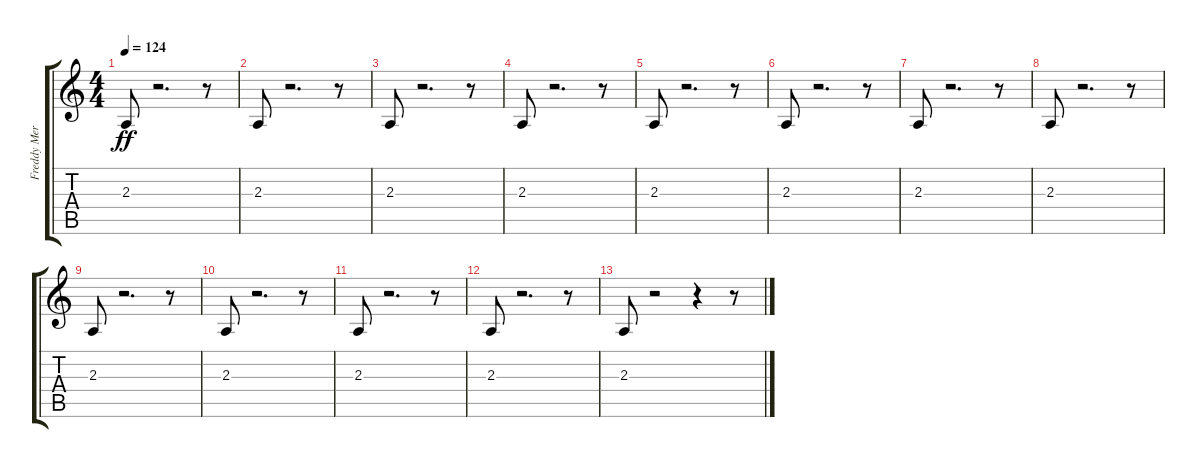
\track ("Freddy Mercury / Synths." "Freddy Mer") {instrument lead3calliope}
\staff {score tabs}
\tuning (E4 B3 G3 D3 A2 E2) {hide}
\ts (4 4)
\tempo 124
\clef g2
\ks c
2.3.8{dy ff} r.2{d} r.8 |
2.3.8 r.2{d} r.8 |
2.3.8 r.2{d} r.8 |
2.3.8 r.2{d} r.8 |
2.3.8 r.2{d} r.8 |
2.3.8 r.2{d} r.8 |
2.3.8 r.2{d} r.8 |
2.3.8 r.2{d} r.8 |
2.3.8 r.2{d} r.8 |
2.3.8 r.2{d} r.8 |
2.3.8 r.2{d} r.8 |
2.3.8 r.2{d} r.8 |
2.3.8 r.2 r.4 r.8
